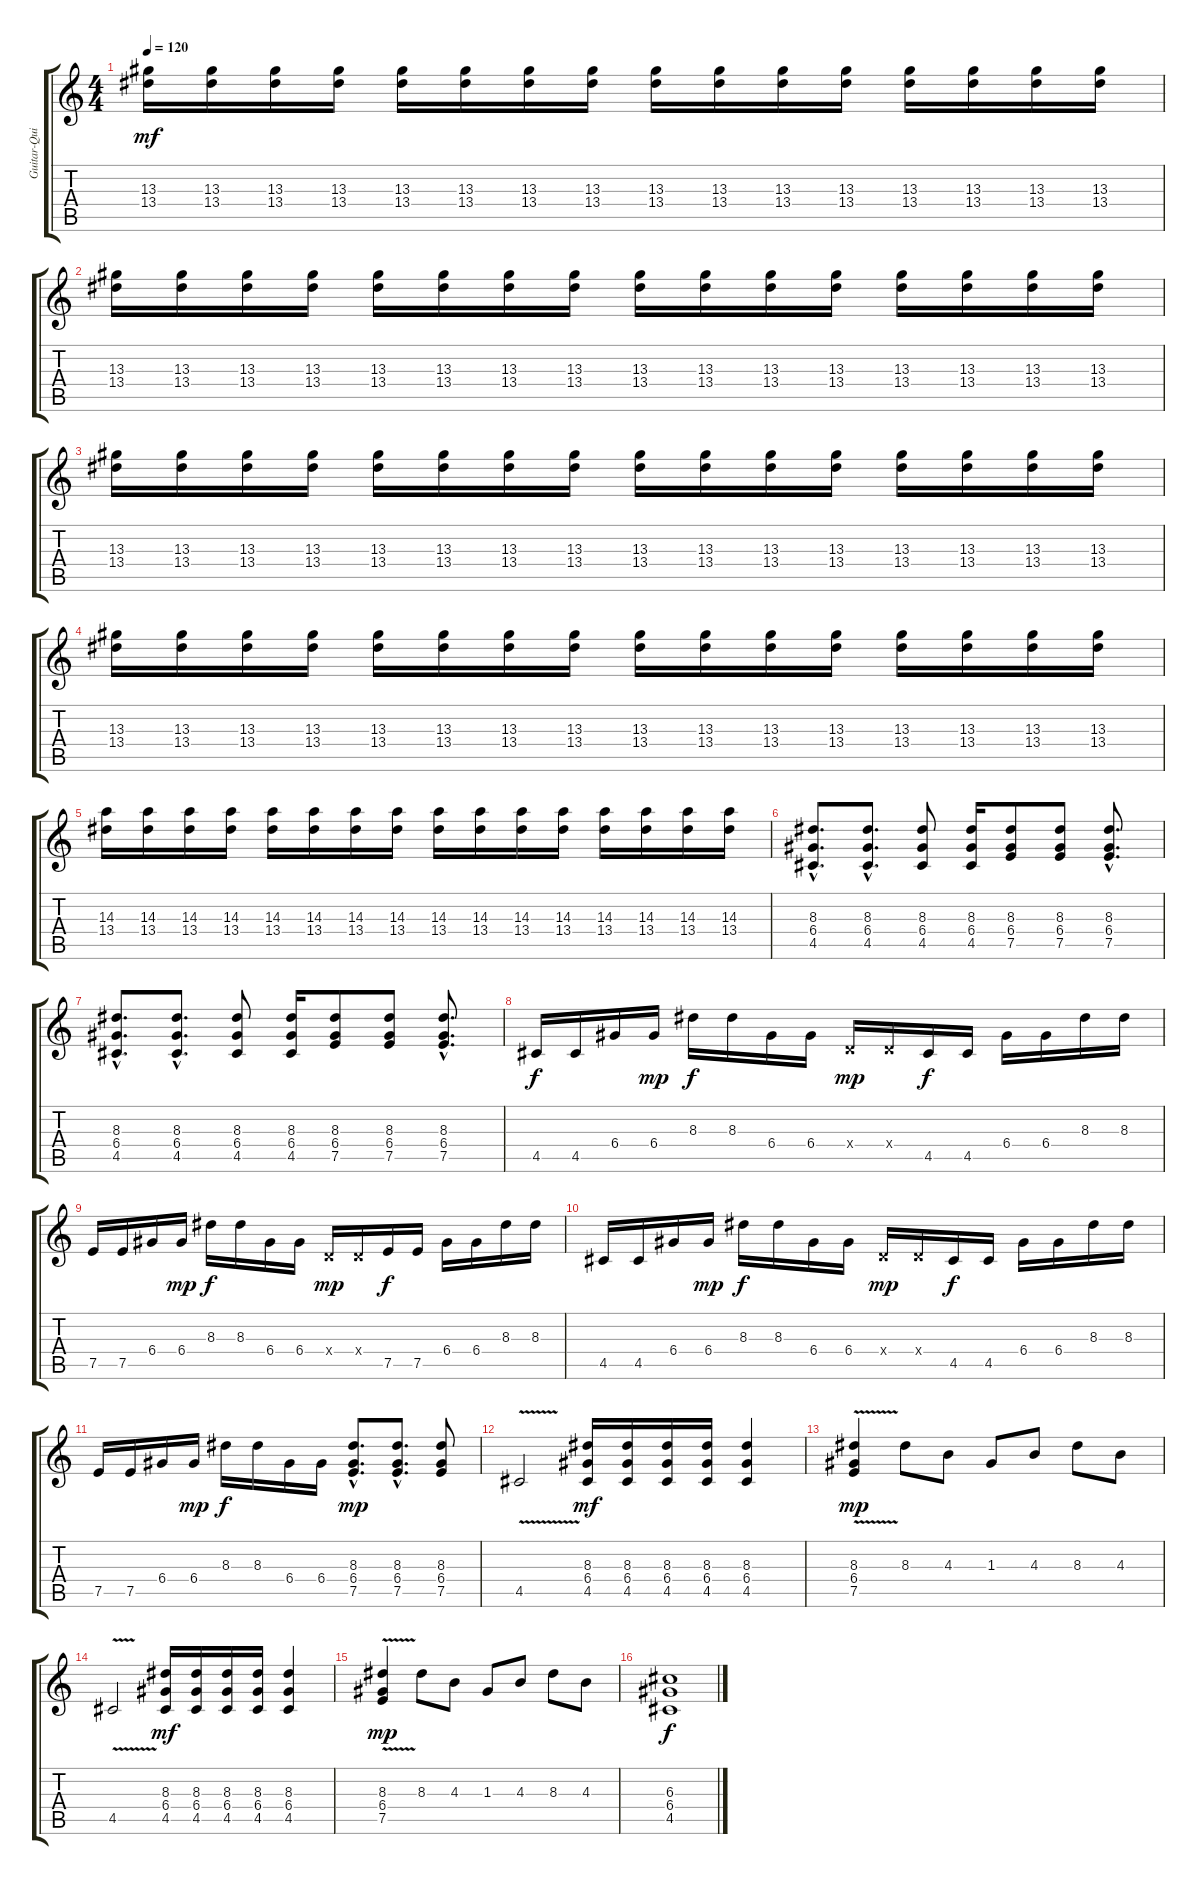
\track ("Guitar-Quinn Allman" "Guitar-Qui") {instrument distortionguitar}
\staff {score tabs}
\tuning (E4 B3 G3 D3 A2 E2) {hide}
\ts (4 4)
\tempo 120
\clef g2
\ks c
(13.3 13.4).16{dy mf} (13.3 13.4).16 (13.3 13.4).16 (13.3 13.4).16 (13.3 13.4).16 (13.3 13.4).16 (13.3 13.4).16 (13.3 13.4).16{balance 8} (13.3 13.4).16 (13.3 13.4).16 (13.3 13.4).16 (13.3 13.4).16 (13.3 13.4).16 (13.3 13.4).16 (13.3 13.4).16 (13.3 13.4).16 |
(13.3 13.4).16 (13.3 13.4).16 (13.3 13.4).16 (13.3 13.4).16 (13.3 13.4).16 (13.3 13.4).16 (13.3 13.4).16 (13.3 13.4).16 (13.3 13.4).16 (13.3 13.4).16 (13.3 13.4).16 (13.3 13.4).16 (13.3 13.4).16 (13.3 13.4).16 (13.3 13.4).16 (13.3 13.4).16 |
(13.3 13.4).16 (13.3 13.4).16 (13.3 13.4).16 (13.3 13.4).16 (13.3 13.4).16 (13.3 13.4).16 (13.3 13.4).16 (13.3 13.4).16 (13.3 13.4).16 (13.3 13.4).16 (13.3 13.4).16 (13.3 13.4).16 (13.3 13.4).16 (13.3 13.4).16 (13.3 13.4).16 (13.3 13.4).16 |
(13.3 13.4).16 (13.3 13.4).16 (13.3 13.4).16 (13.3 13.4).16 (13.3 13.4).16 (13.3 13.4).16 (13.3 13.4).16 (13.3 13.4).16 (13.3 13.4).16 (13.3 13.4).16 (13.3 13.4).16 (13.3 13.4).16 (13.3 13.4).16 (13.3 13.4).16 (13.3 13.4).16 (13.3 13.4).16 |
(14.3 13.4).16 (14.3 13.4).16 (14.3 13.4).16 (14.3 13.4).16 (14.3 13.4).16 (14.3 13.4).16 (14.3 13.4).16 (14.3 13.4).16 (14.3 13.4).16 (14.3 13.4).16 (14.3 13.4).16 (14.3 13.4).16 (14.3 13.4).16 (14.3 13.4).16 (14.3 13.4).16 (14.3 13.4).16 |
(8.3{hac} 6.4{hac} 4.5{hac}).8{d} (8.3{hac} 6.4{hac} 4.5{hac}).8{d} (8.3 6.4 4.5).8 (8.3 6.4 4.5).16 (8.3 6.4 7.5).8 (8.3 6.4 7.5).8 (8.3{hac} 6.4{hac} 7.5{hac}).8{d} |
(8.3{hac} 6.4{hac} 4.5{hac}).8{d} (8.3{hac} 6.4{hac} 4.5{hac}).8{d} (8.3 6.4 4.5).8 (8.3 6.4 4.5).16 (8.3 6.4 7.5).8 (8.3 6.4 7.5).8 (8.3{hac} 6.4{hac} 7.5{hac}).8{d} |
4.5.16{dy f} 4.5.16 6.4.16 6.4.16{dy mp} 8.3.16{dy f} 8.3.16 6.4.16 6.4.16 0.4{x}.16{dy mp} 0.4{x}.16 4.5.16{dy f} 4.5.16 6.4.16 6.4.16 8.3.16 8.3.16 |
7.5.16 7.5.16 6.4.16 6.4.16{dy mp} 8.3.16{dy f} 8.3.16 6.4.16 6.4.16 0.4{x}.16{dy mp} 0.4{x}.16 7.5.16{dy f} 7.5.16 6.4.16 6.4.16 8.3.16 8.3.16 |
4.5.16 4.5.16 6.4.16 6.4.16{dy mp} 8.3.16{dy f} 8.3.16 6.4.16 6.4.16 0.4{x}.16{dy mp} 0.4{x}.16 4.5.16{dy f} 4.5.16 6.4.16 6.4.16 8.3.16 8.3.16 |
7.5.16 7.5.16 6.4.16 6.4.16{dy mp} 8.3.16{dy f} 8.3.16 6.4.16 6.4.16 (8.3{hac} 6.4{hac} 7.5{hac}).8{d dy mp} (8.3{hac} 6.4{hac} 7.5{hac}).8{d} (8.3 6.4 7.5).8 |
4.5{v}.2{volume 10} (8.3 6.4 4.5).16{dy mf} (8.3 6.4 4.5).16 (8.3 6.4 4.5).16 (8.3 6.4 4.5).16 (8.3 6.4 4.5).4 |
(8.3{v} 6.4{v} 7.5{v}).4{dy mp} 8.3.8 4.3.8 1.3.8 4.3.8 8.3.8 4.3.8 |
4.5{v}.2 (8.3 6.4 4.5).16{dy mf} (8.3 6.4 4.5).16 (8.3 6.4 4.5).16 (8.3 6.4 4.5).16 (8.3 6.4 4.5).4 |
(8.3{v} 6.4{v} 7.5{v}).4{dy mp} 8.3.8 4.3.8 1.3.8 4.3.8 8.3.8 4.3.8 |
(6.3 6.4 4.5).1{dy f}
